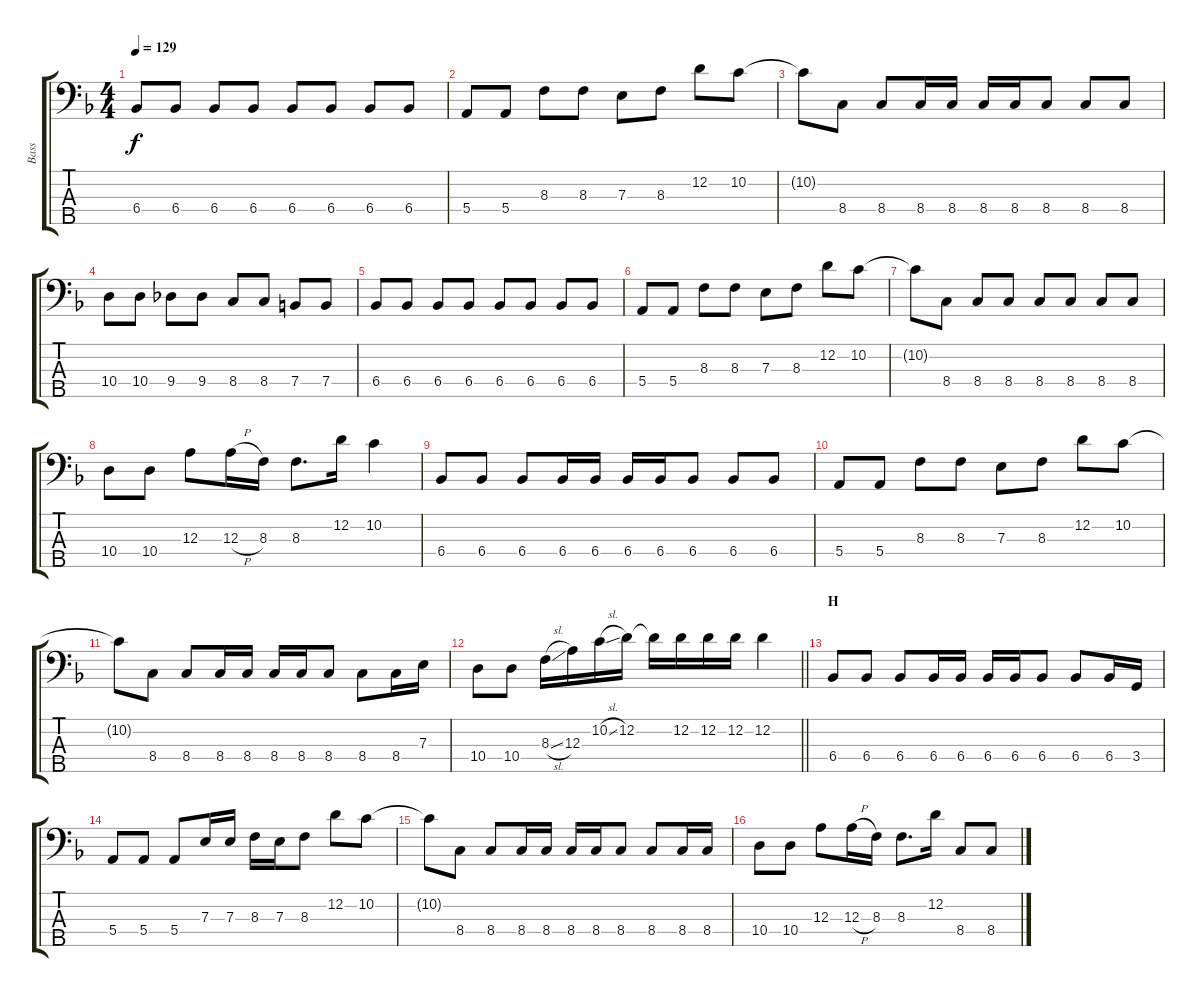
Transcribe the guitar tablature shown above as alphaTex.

\track ("Bass" "Bass") {instrument electricbassfinger}
\staff {score tabs}
\tuning (G2 D2 A1 E1 B0) {hide}
\ts (4 4)
\tempo 129
\clef f4
\ks f
6.4.8{dy f} 6.4.8 6.4.8 6.4.8 6.4.8 6.4.8 6.4.8 6.4.8 |
5.4.8 5.4.8 8.3.8 8.3.8 7.3.8 8.3.8 12.2.8 10.2.8 |
10.2{t}.8 8.4.8 8.4.8 8.4.16 8.4.16 8.4.16 8.4.16 8.4.8 8.4.8 8.4.8 |
10.4.8 10.4.8 9.4.8 9.4.8 8.4.8 8.4.8 7.4.8 7.4.8 |
6.4.8 6.4.8 6.4.8 6.4.8 6.4.8 6.4.8 6.4.8 6.4.8 |
5.4.8 5.4.8 8.3.8 8.3.8 7.3.8 8.3.8 12.2.8 10.2.8 |
10.2{t}.8 8.4.8 8.4.8 8.4.8 8.4.8 8.4.8 8.4.8 8.4.8 |
10.4.8 10.4.8 12.3.8 12.3{h}.16 8.3.16 8.3.8{d} 12.2.16 10.2.4 |
6.4.8 6.4.8 6.4.8 6.4.16 6.4.16 6.4.16 6.4.16 6.4.8 6.4.8 6.4.8 |
5.4.8 5.4.8 8.3.8 8.3.8 7.3.8 8.3.8 12.2.8 10.2.8 |
10.2{t}.8 8.4.8 8.4.8 8.4.16 8.4.16 8.4.16 8.4.16 8.4.8 8.4.8 8.4.16 7.3.16 |
\barLineRight lightlight
10.4.8 10.4.8 8.3{sl}.16 12.3.16 10.2{sl}.16 12.2.16 12.2{t}.16 12.2.16 12.2.16 12.2.16 12.2.4 |
\section ("" "H")
6.4.8 6.4.8 6.4.8 6.4.16 6.4.16 6.4.16 6.4.16 6.4.8 6.4.8 6.4.16 3.4.16 |
5.4.8 5.4.8 5.4.8 7.3.16 7.3.16 8.3.16 7.3.16 8.3.8 12.2.8 10.2.8 |
10.2{t}.8 8.4.8 8.4.8 8.4.16 8.4.16 8.4.16 8.4.16 8.4.8 8.4.8 8.4.16 8.4.16 |
10.4.8 10.4.8 12.3.8 12.3{h}.16 8.3.16 8.3.8{d} 12.2.16 8.4.8 8.4.8
